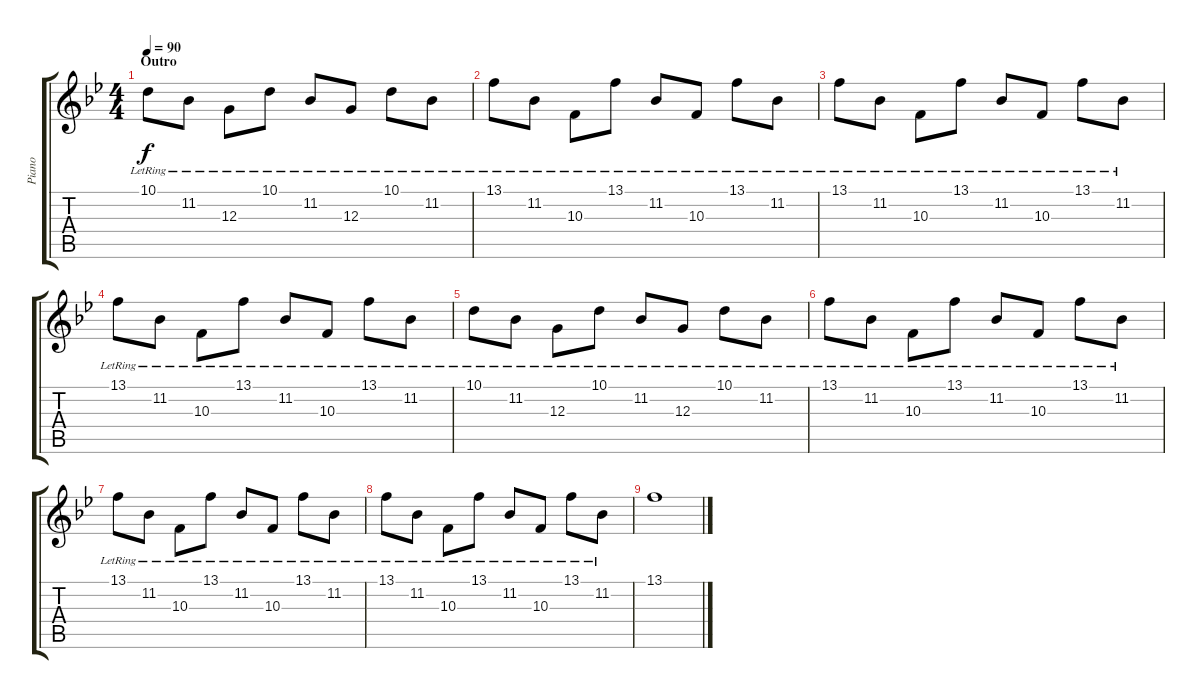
\track ("Piano" "Piano") {instrument acousticgrandpiano}
\staff {score tabs}
\tuning (E4 B3 G3 D3 A2 E2) {hide}
\ts (4 4)
\section ("" "Outro")
\tempo 90
\clef g2
\ks bb
10.1{lr}.8{dy f} 11.2{lr}.8 12.3{lr}.8 10.1{lr}.8 11.2{lr}.8 12.3{lr}.8 10.1{lr}.8 11.2{lr}.8 |
13.1{lr}.8 11.2{lr}.8 10.3{lr}.8 13.1{lr}.8 11.2{lr}.8 10.3{lr}.8 13.1{lr}.8 11.2{lr}.8 |
13.1{lr}.8 11.2{lr}.8 10.3{lr}.8 13.1{lr}.8 11.2{lr}.8 10.3{lr}.8 13.1{lr}.8 11.2{lr}.8 |
13.1{lr}.8 11.2{lr}.8 10.3{lr}.8 13.1{lr}.8 11.2{lr}.8 10.3{lr}.8 13.1{lr}.8 11.2{lr}.8 |
10.1{lr}.8 11.2{lr}.8 12.3{lr}.8 10.1{lr}.8 11.2{lr}.8 12.3{lr}.8 10.1{lr}.8 11.2{lr}.8 |
13.1{lr}.8 11.2{lr}.8 10.3{lr}.8 13.1{lr}.8 11.2{lr}.8 10.3{lr}.8 13.1{lr}.8 11.2{lr}.8 |
13.1{lr}.8 11.2{lr}.8 10.3{lr}.8 13.1{lr}.8 11.2{lr}.8 10.3{lr}.8 13.1{lr}.8 11.2{lr}.8 |
13.1{lr}.8 11.2{lr}.8 10.3{lr}.8 13.1{lr}.8 11.2{lr}.8 10.3{lr}.8 13.1{lr}.8 11.2{lr}.8 |
13.1.1
